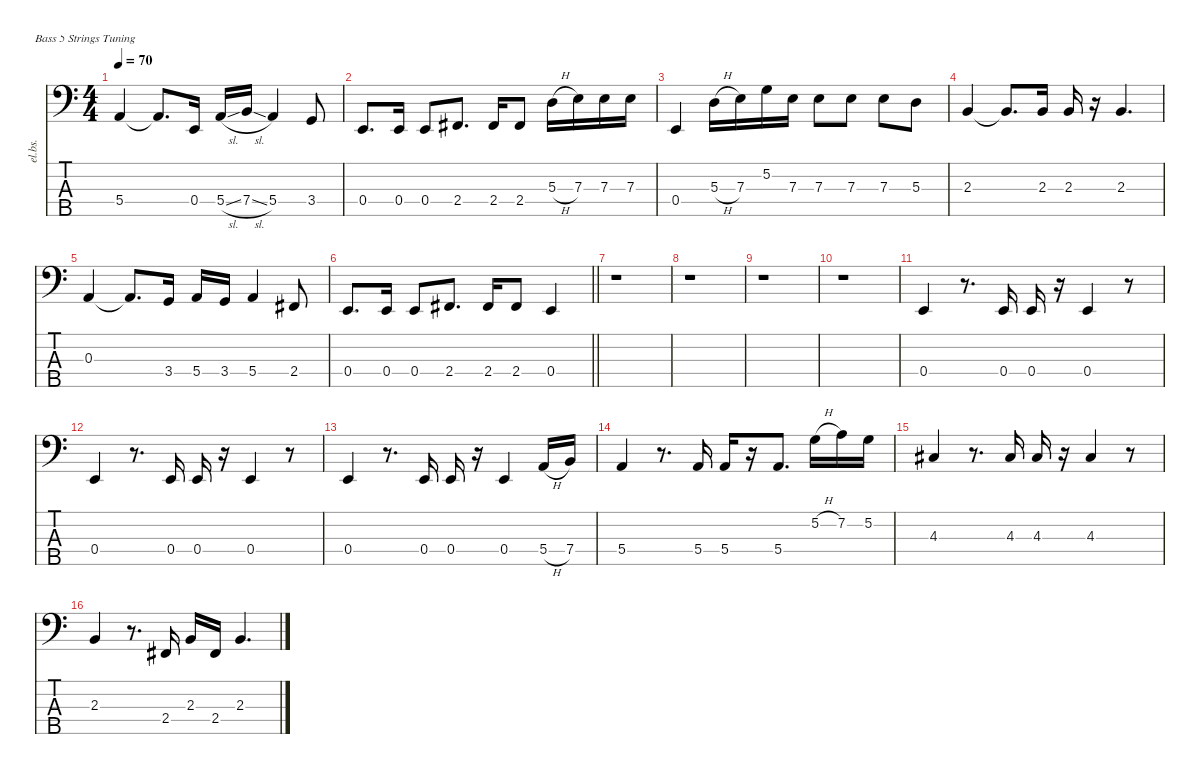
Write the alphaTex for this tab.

\defaultSystemsLayout 4
\hideDynamics
\bracketExtendMode nobrackets
\otherSystemsTrackNameOrientation horizontal
\track ("Bass" "el.bs.") {defaultSystemsLayout 8 instrument electricbassfinger}
\staff {score tabs}
\tuning (G2 D2 A1 E1 B0)
\ts (4 4)
\tempo 70
\clef f4
\ks c
5.4.4{dy f beam Up} 5.4{t}.8{d beam Up} 0.4.16{beam Up} 5.4{sl}.16{beam Up} 7.4{sl}.16{beam Up} 5.4.4{beam Up} 3.4.8{beam Up} |
0.4.8{d beam Up} 0.4.16{beam Up} 0.4.8{beam Up} 2.4{acc #}.8{d beam Up} 2.4{acc #}.16{beam Up} 2.4{acc #}.8{beam Up} 5.3{h}.16{beam Down} 7.3.16{beam Down} 7.3.16{beam Down} 7.3.16{beam Down} |
0.4.4{beam Up} 5.3{h}.16{beam Down} 7.3.16{beam Down} 5.2.16{beam Down} 7.3.16{beam Down} 7.3.8{beam Down} 7.3.8{beam Down} 7.3.8{beam Down} 5.3.8{beam Down} |
2.3.4{beam Up} 2.3{t}.8{d beam Up} 2.3.16{beam Up} 2.3.16{beam Up} r.16{beam Up} 2.3.4{d beam Up} |
0.3.4{beam Up} 0.3{t}.8{d beam Up} 3.4.16{beam Up} 5.4.16{beam Up} 3.4.16{beam Up} 5.4.4{beam Up} 2.4{acc #}.8{beam Up} |
\barLineRight lightlight
0.4.8{d beam Up} 0.4.16{beam Up} 0.4.8{beam Up} 2.4{acc #}.8{d beam Up} 2.4{acc #}.16{beam Up} 2.4{acc #}.8{beam Up} 0.4.4{beam Up} |
r.1{beam Down} |
r.1{beam Down} |
r.1{beam Down} |
r.1{beam Down} |
0.4.4{beam Up} r.8{d beam Up} 0.4.16{beam Up} 0.4.16{beam Up} r.16{beam Up} 0.4.4{beam Up} r.8{beam Up} |
0.4.4{beam Up} r.8{d beam Up} 0.4.16{beam Up} 0.4.16{beam Up} r.16{beam Up} 0.4.4{beam Up} r.8{beam Up} |
0.4.4{beam Up} r.8{d beam Up} 0.4.16{beam Up} 0.4.16{beam Up} r.16{beam Up} 0.4.4{beam Up} 5.4{h}.16{beam Up} 7.4.16{beam Up} |
5.4.4{beam Up} r.8{d beam Up} 5.4.16{beam Up} 5.4.16{beam Up} r.16{beam Up} 5.4.8{d beam Up} 5.2{h}.16{beam Down} 7.2.16{beam Down} 5.2.16{beam Down} |
4.3{acc #}.4{beam Up} r.8{d beam Up} 4.3{acc #}.16{beam Up} 4.3{acc #}.16{beam Up} r.16{beam Up} 4.3{acc #}.4{beam Up} r.8{beam Up} |
2.3.4{beam Up} r.8{d beam Up} 2.4{acc #}.16{beam Up} 2.3.16{beam Up} 2.4{acc #}.16{beam Up} 2.3.4{d beam Up}
